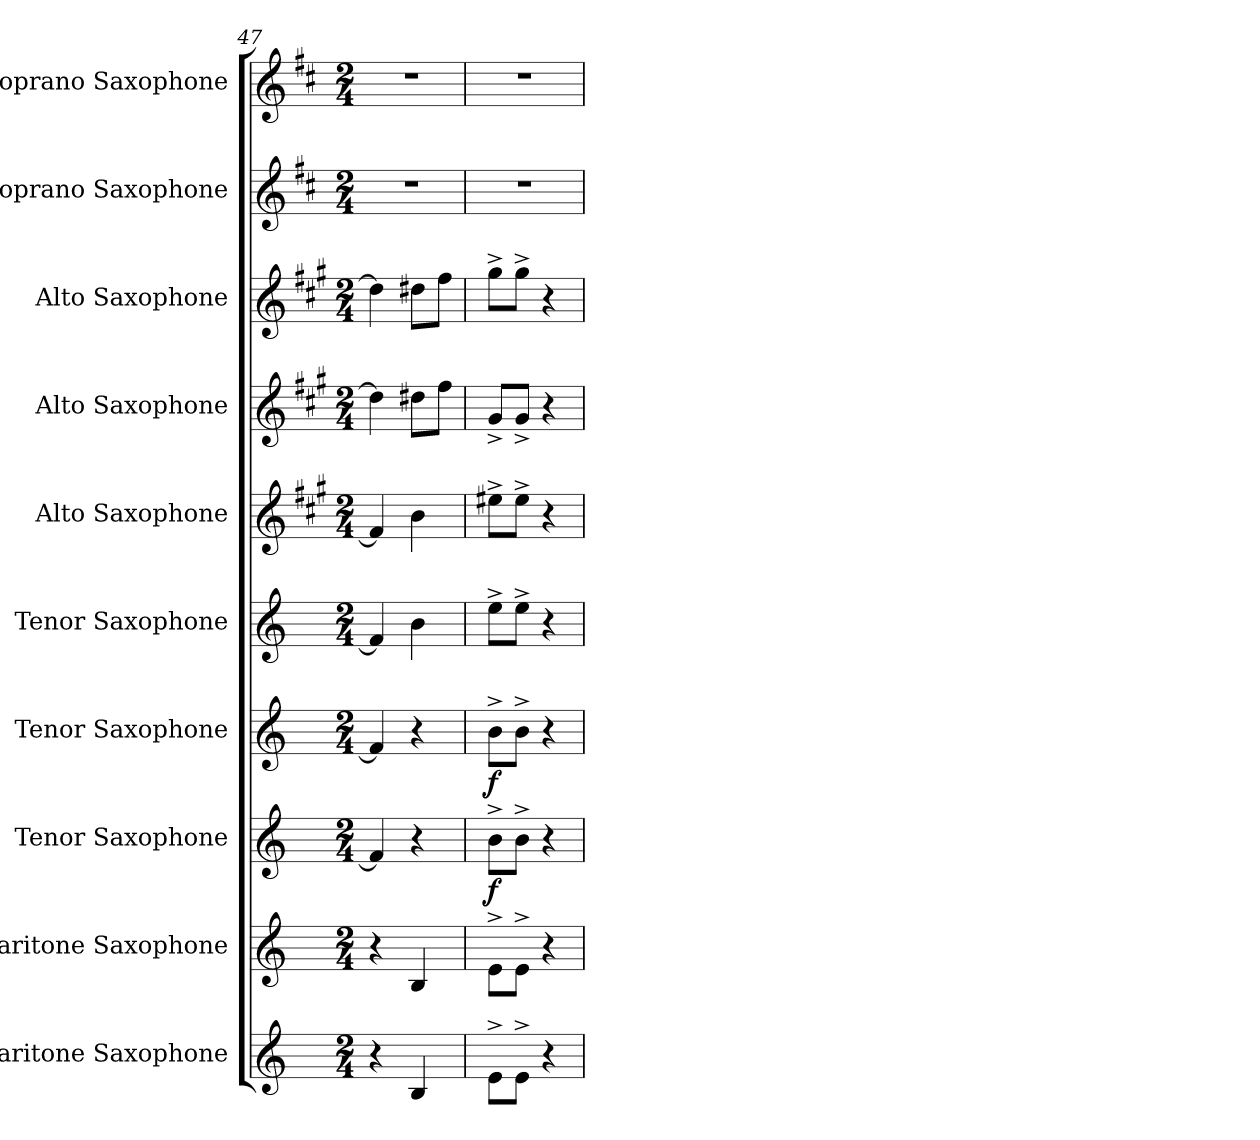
**kern	**kern	**kern	**dynam	**kern	**dynam	**kern	**kern	**kern	**kern	**kern	**kern
*part10	*part9	*part8	*part8	*part7	*part7	*part6	*part5	*part4	*part3	*part2	*part1
*staff10	*staff9	*staff8	*staff8	*staff7	*staff7	*staff6	*staff5	*staff4	*staff3	*staff2	*staff1
*I"Baritone Saxophone	*I"Baritone Saxophone	*I"Tenor Saxophone	*	*I"Tenor Saxophone	*	*I"Tenor Saxophone	*I"Alto Saxophone	*I"Alto Saxophone	*I"Alto Saxophone	*I"Soprano Saxophone	*I"Soprano Saxophone
*I'Bar. Sax.	*I'Bar. Sax.	*I'T. Sax.	*	*I'T. Sax.	*	*I'T. Sax.	*I'A. Sax.	*I'A. Sax.	*I'A. Sax.	*I'S. Sax.	*I'S. Sax.
*clefG2	*clefG2	*clefG2	*	*clefG2	*	*clefG2	*clefG2	*clefG2	*clefG2	*clefG2	*clefG2
*ITrd12c21	*ITrd12c21	*ITrd8c14	*	*ITrd8c14	*	*ITrd8c14	*ITrd5c9	*ITrd5c9	*ITrd5c9	*ITrd1c2	*ITrd1c2
*k[]	*k[]	*k[]	*	*k[]	*	*k[]	*k[]	*k[]	*k[]	*k[]	*k[]
*M2/4	*M2/4	*M2/4	*	*M2/4	*	*M2/4	*M2/4	*M2/4	*M2/4	*M2/4	*M2/4
=47	=47	=47	=47	=47	=47	=47	=47	=47	=47	=47	=47
4r	4r	4F#/]	.	4F#/]	.	4F#/]	4A#/]	4f#\]	4f#\]	2r	2r
4BB/	4BB/	4r	.	4r	.	4B\	4d\	8f#X\L	8f#X\L	.	.
.	.	.	.	.	.	.	.	8a\J	8a\J	.	.
=48	=48	=48	=48	=48	=48	=48	=48	=48	=48	=48	=48
!	!	!	!LO:DY:b	!	!LO:DY:b	!	!	!	!	!	!
8E^\L	8E^\L	8B^\L	f	8B^\L	f	8e^\L	8g#X^\L	8B^/L	8b^\L	2r	2r
8E^\J	8E^\J	8B^\J	.	8B^\J	.	8e^\J	8g#^\J	8B^/J	8b^\J	.	.
4r	4r	4r	.	4r	.	4r	4r	4r	4r	.	.
=	=	=	=	=	=	=	=	=	=	=	=
*-	*-	*-	*-	*-	*-	*-	*-	*-	*-	*-	*-
